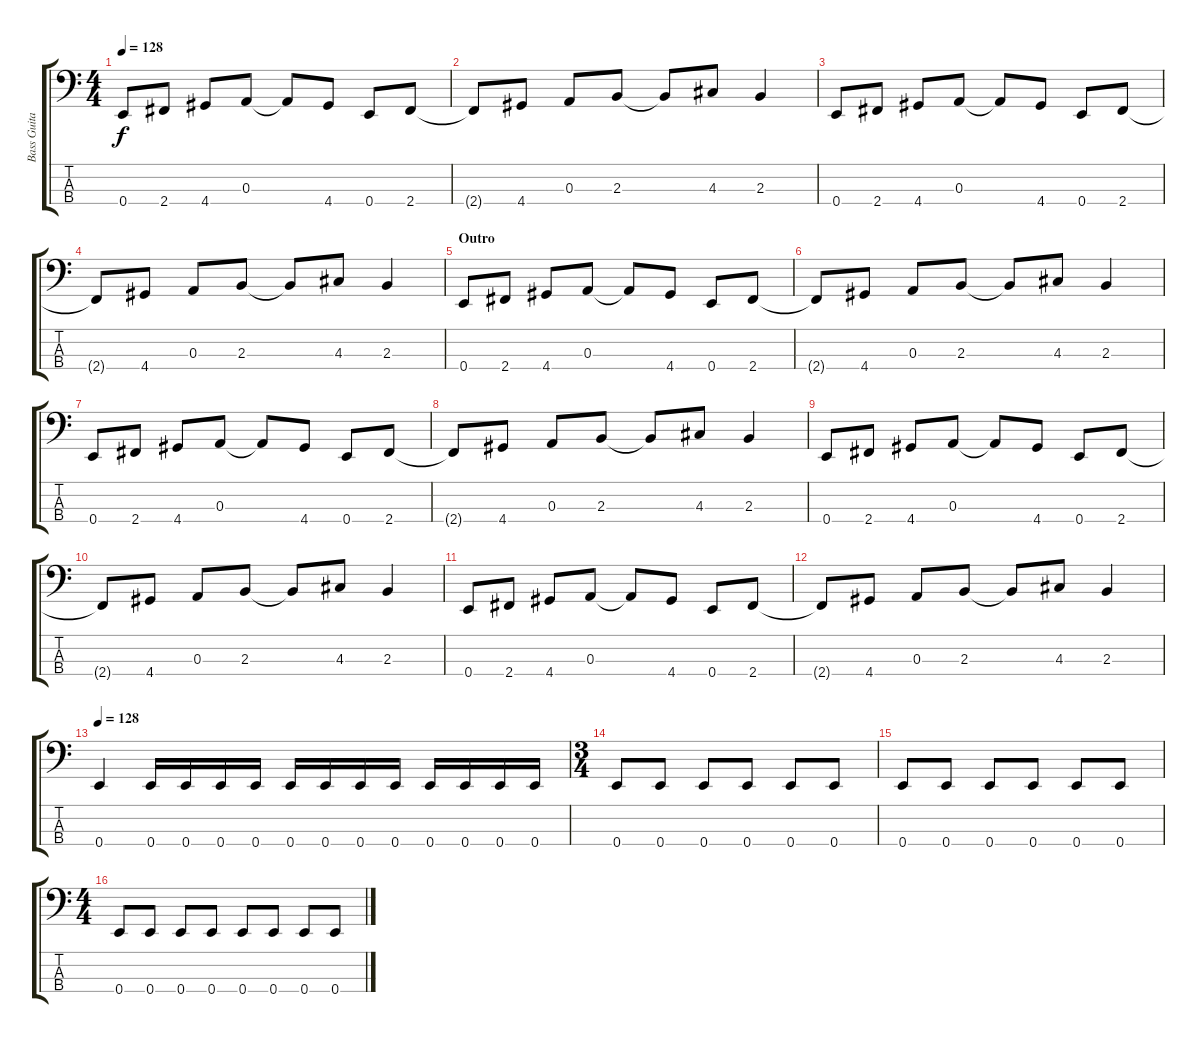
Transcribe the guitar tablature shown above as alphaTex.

\track ("Bass Guitar" "Bass Guita") {instrument electricbasspick}
\staff {score tabs}
\tuning (G2 D2 A1 E1) {hide}
\ts (4 4)
\tempo 128
\clef f4
\ks c
0.4.8{dy f} 2.4.8 4.4.8 0.3.8 0.3{t}.8 4.4.8 0.4.8 2.4.8 |
2.4{t}.8 4.4.8 0.3.8 2.3.8 2.3{t}.8 4.3.8 2.3.4 |
0.4.8 2.4.8 4.4.8 0.3.8 0.3{t}.8 4.4.8 0.4.8 2.4.8 |
2.4{t}.8 4.4.8 0.3.8 2.3.8 2.3{t}.8 4.3.8 2.3.4 |
\section ("" "Outro")
0.4.8 2.4.8 4.4.8 0.3.8 0.3{t}.8 4.4.8 0.4.8 2.4.8 |
2.4{t}.8 4.4.8 0.3.8 2.3.8 2.3{t}.8 4.3.8 2.3.4 |
0.4.8 2.4.8 4.4.8 0.3.8 0.3{t}.8 4.4.8 0.4.8 2.4.8 |
2.4{t}.8 4.4.8 0.3.8 2.3.8 2.3{t}.8 4.3.8 2.3.4 |
0.4.8 2.4.8 4.4.8 0.3.8 0.3{t}.8 4.4.8 0.4.8 2.4.8 |
2.4{t}.8 4.4.8 0.3.8 2.3.8 2.3{t}.8 4.3.8 2.3.4 |
0.4.8 2.4.8 4.4.8 0.3.8 0.3{t}.8 4.4.8 0.4.8 2.4.8 |
2.4{t}.8 4.4.8 0.3.8 2.3.8 2.3{t}.8 4.3.8 2.3.4 |
\tempo 128
0.4.4 0.4.16 0.4.16 0.4.16 0.4.16 0.4.16 0.4.16 0.4.16 0.4.16 0.4.16 0.4.16 0.4.16 0.4.16 |
\ts (3 4)
0.4.8 0.4.8 0.4.8 0.4.8 0.4.8 0.4.8 |
0.4.8 0.4.8 0.4.8 0.4.8 0.4.8 0.4.8 |
\ts (4 4)
0.4.8 0.4.8 0.4.8 0.4.8 0.4.8 0.4.8 0.4.8 0.4.8
